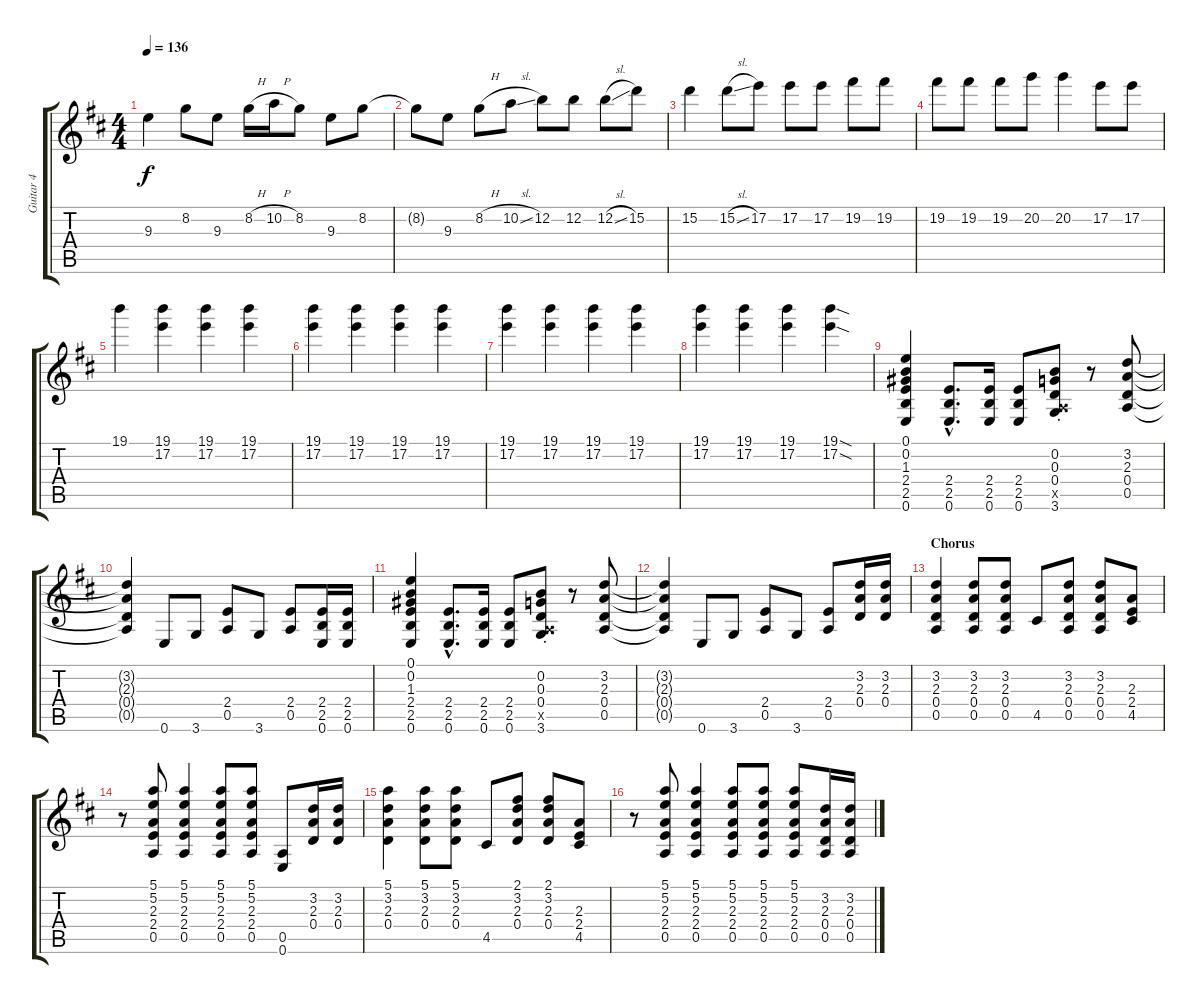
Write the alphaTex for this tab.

\track ("Guitar 4" "Guitar 4") {instrument distortionguitar}
\staff {score tabs}
\tuning (E4 B3 G3 D3 A2 E2) {hide}
\ts (4 4)
\tempo 136
\clef g2
\ks d
9.3.4{dy f} 8.2.8 9.3.8 8.2{h}.16 10.2{h}.16 8.2.8 9.3.8 8.2.8 |
8.2{t}.8 9.3.8 8.2{h}.8 10.2{sl}.8 12.2.8 12.2.8 12.2{sl}.8 15.2.8 |
15.2.4 15.2{sl}.8 17.2.8 17.2.8 17.2.8 19.2.8 19.2.8 |
19.2.8 19.2.8 19.2.8 20.2.8 20.2.4 17.2.8 17.2.8 |
19.1.4{volume 11} (19.1 17.2).4 (19.1 17.2).4 (19.1 17.2).4 |
(19.1 17.2).4 (19.1 17.2).4 (19.1 17.2).4 (19.1 17.2).4 |
(19.1 17.2).4 (19.1 17.2).4 (19.1 17.2).4 (19.1 17.2).4 |
(19.1 17.2).4 (19.1 17.2).4 (19.1 17.2).4 (19.1{sod} 17.2{sod}).4 |
(0.1 0.2 1.3 2.4 2.5 0.6).4{volume 13} (2.4{hac} 2.5{hac} 0.6{hac}).8{d} (2.4 2.5 0.6).16 (2.4 2.5 0.6).8 (0.2{st} 0.3{st} 0.4{st} 0.5{x} 3.6{st}).8 r.8 (3.2 2.3 0.4 0.5).8 |
(3.2{t} 2.3{t} 0.4{t} 0.5{t}).4 0.6.8 3.6.8 (2.4 0.5).8 3.6.8 (2.4 0.5).8 (2.4 2.5 0.6).16 (2.4 2.5 0.6).16 |
(0.1 0.2 1.3 2.4 2.5 0.6).4{volume 13} (2.4{hac} 2.5{hac} 0.6{hac}).8{d} (2.4 2.5 0.6).16 (2.4 2.5 0.6).8 (0.2{st} 0.3{st} 0.4{st} 0.5{x} 3.6{st}).8 r.8 (3.2 2.3 0.4 0.5).8 |
(3.2{t} 2.3{t} 0.4{t} 0.5{t}).4 0.6.8 3.6.8 (2.4 0.5).8 3.6.8 (2.4 0.5).8 (3.2 2.3 0.4).16 (3.2 2.3 0.4).16 |
\section ("" "Chorus")
(3.2 2.3 0.4 0.5).4 (3.2 2.3 0.4 0.5).8 (3.2 2.3 0.4 0.5).8 4.5.8 (3.2 2.3 0.4 0.5).8 (3.2 2.3 0.4 0.5).8 (2.3 2.4 4.5).8 |
r.8 (5.1 5.2 2.3 2.4 0.5).8 (5.1 5.2 2.3 2.4 0.5).4 (5.1 5.2 2.3 2.4 0.5).8 (5.1 5.2 2.3 2.4 0.5).8 (0.5 0.6).8 (3.2 2.3 0.4).16 (3.2 2.3 0.4).16 |
(5.1 3.2 2.3 0.4).4 (5.1 3.2 2.3 0.4).8 (5.1 3.2 2.3 0.4).8 4.5.8 (2.1 3.2 2.3 0.4).8 (2.1 3.2 2.3 0.4).8 (2.3 2.4 4.5).8 |
r.8 (5.1 5.2 2.3 2.4 0.5).8 (5.1 5.2 2.3 2.4 0.5).4 (5.1 5.2 2.3 2.4 0.5).8 (5.1 5.2 2.3 2.4 0.5).8 (5.1 5.2 2.3 2.4 0.5).8 (3.2 2.3 0.4 0.5).16 (3.2 2.3 0.4 0.5).16
